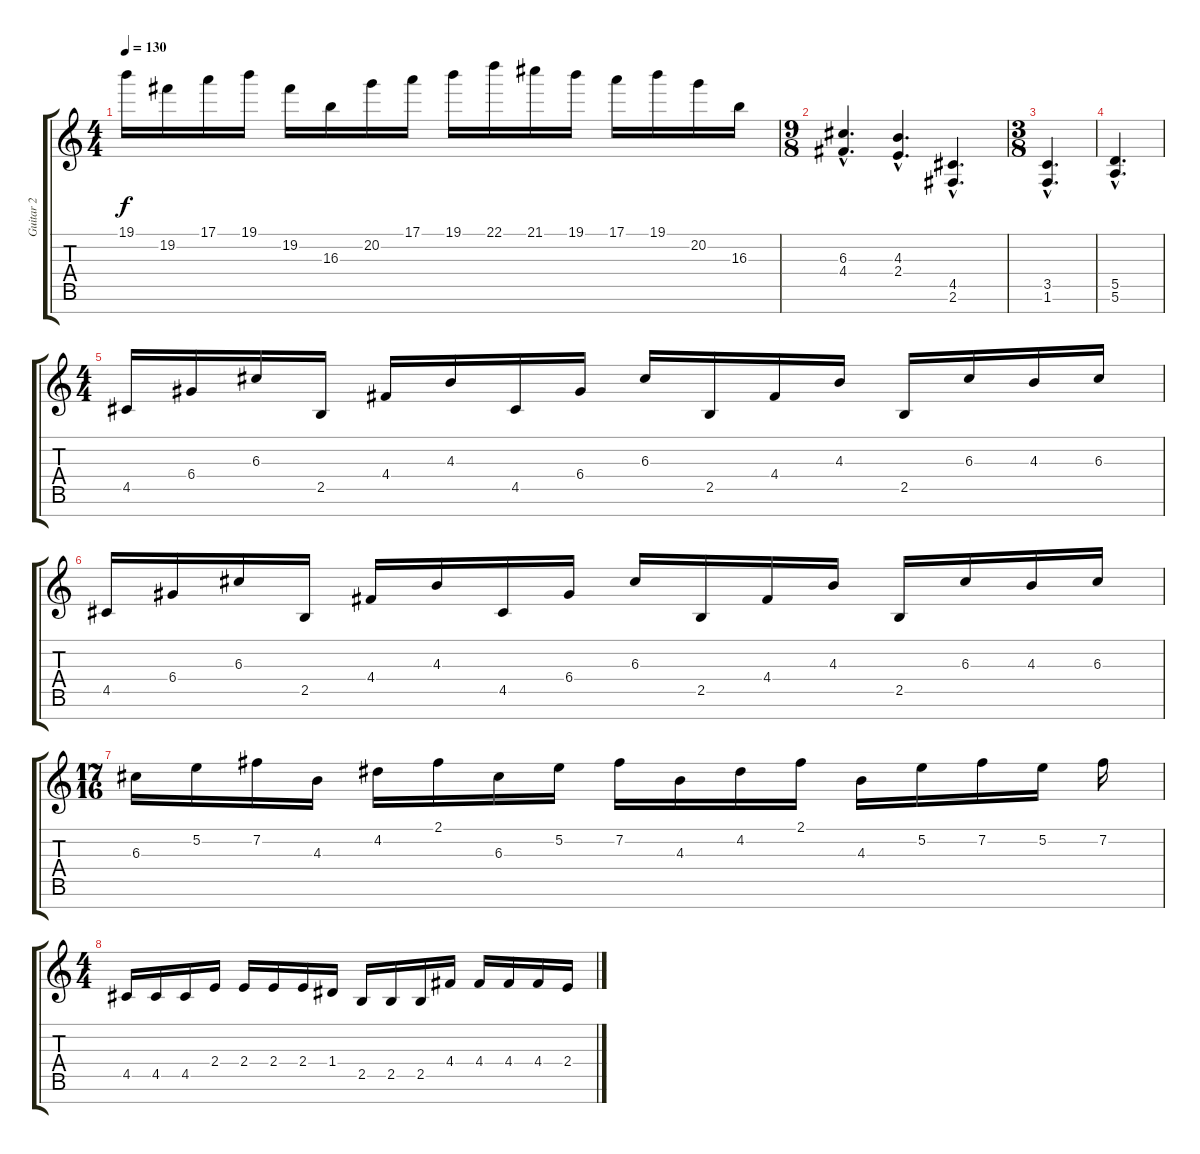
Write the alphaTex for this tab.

\track ("Guitar 2" "Guitar 2") {instrument overdrivenguitar}
\staff {score tabs}
\tuning (E4 B3 G3 D3 A2 E2 B1) {hide}
\ts (4 4)
\tempo 130
\clef g2
\ks c
19.1.16{dy f} 19.2.16 17.1.16 19.1.16 19.2.16 16.3.16 20.2.16 17.1.16 19.1.16 22.1.16 21.1.16 19.1.16 17.1.16 19.1.16 20.2.16 16.3.16 |
\ts (9 8)
(6.3{hac} 4.4{hac}).4{d} (4.3{hac} 2.4{hac}).4{d} (4.5{hac} 2.6{hac}).4{d} |
\ts (3 8)
(3.5{hac} 1.6{hac}).4{d} |
(5.5{hac} 5.6{hac}).4{d} |
\ts (4 4)
4.5.16 6.4.16 6.3.16 2.5.16 4.4.16 4.3.16 4.5.16 6.4.16 6.3.16 2.5.16 4.4.16 4.3.16 2.5.16 6.3.16 4.3.16 6.3.16 |
4.5.16 6.4.16 6.3.16 2.5.16 4.4.16 4.3.16 4.5.16 6.4.16 6.3.16 2.5.16 4.4.16 4.3.16 2.5.16 6.3.16 4.3.16 6.3.16 |
\ts (17 16)
6.3.16 5.2.16 7.2.16 4.3.16 4.2.16 2.1.16 6.3.16 5.2.16 7.2.16 4.3.16 4.2.16 2.1.16 4.3.16 5.2.16 7.2.16 5.2.16 7.2.16 |
\ts (4 4)
4.5.16 4.5.16 4.5.16 2.4.16 2.4.16 2.4.16 2.4.16 1.4.16 2.5.16 2.5.16 2.5.16 4.4.16 4.4.16 4.4.16 4.4.16 2.4.16
